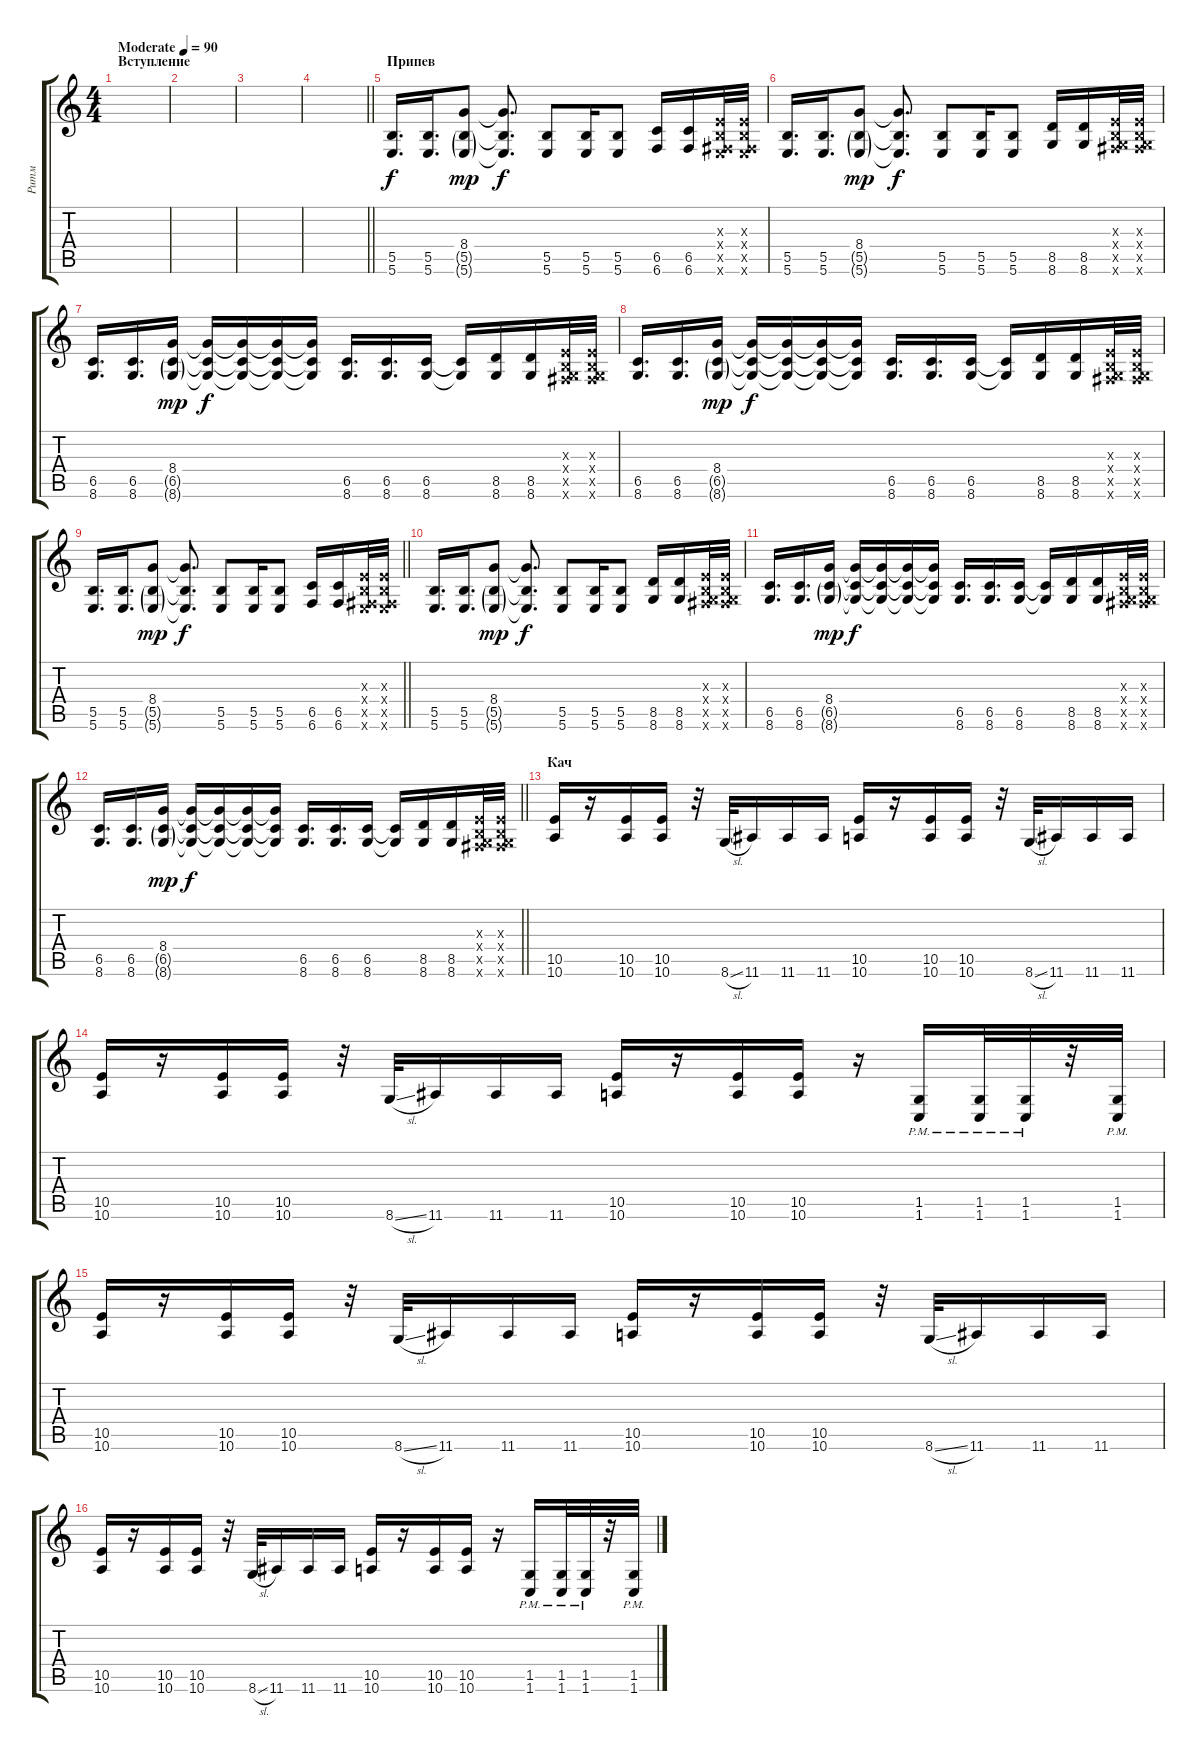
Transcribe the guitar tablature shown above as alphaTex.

\track ("Ритм" "Ритм") {instrument distortionguitar}
\staff {score tabs}
\tuning (Db4 Ab3 E3 B2 Gb2 B1) {hide}
\ts (4 4)
\section ("" "Вступление")
\tempo (90 "Moderate")
\clef g2
\ks c
|
|
|
\barLineRight lightlight
|
\section ("" "Припев")
(5.5 5.6).16{d} (5.5 5.6).16{d} (8.4 5.5{g} 5.6{g}).8{dy mp} (8.4{t} 5.5{t} 5.6{t}).8{d dy f} (5.5 5.6).8 (5.5 5.6).16 (5.5 5.6).8 (6.5 6.6).16 (6.5 6.6).16 (0.3{x} 0.4{x} 0.5{x} 5.6{x}).32 (0.3{x} 0.4{x} 0.5{x} 5.6{x}).32 |
(5.5 5.6).16{d} (5.5 5.6).16{d} (8.4 5.5{g} 5.6{g}).8{dy mp} (8.4{t} 5.5{t} 5.6{t}).8{d dy f} (5.5 5.6).8 (5.5 5.6).16 (5.5 5.6).8 (8.5 8.6).16 (8.5 8.6).16 (0.3{x} 0.4{x} 0.5{x} 8.6{x}).32 (0.3{x} 0.4{x} 0.5{x} 8.6{x}).32 |
(6.5 8.6).16{d} (6.5 8.6).16{d} (8.4 6.5{g} 8.6{g}).16{dy mp} (8.4{t} 6.5{t} 8.6{t}).16{dy f} (8.4{t} 6.5{t} 8.6{t}).16 (8.4{t} 6.5{t} 8.6{t}).16 (8.4{t} 6.5{t} 8.6{t}).16 (6.5 8.6).16{d} (6.5 8.6).16{d} (6.5 8.6).16 (6.5{t} 8.6{t}).16 (8.5 8.6).16 (8.5 8.6).16 (0.3{x} 0.4{x} 0.5{x} 8.6{x}).32 (0.3{x} 0.4{x} 0.5{x} 8.6{x}).32 |
(6.5 8.6).16{d} (6.5 8.6).16{d} (8.4 6.5{g} 8.6{g}).16{dy mp} (8.4{t} 6.5{t} 8.6{t}).16{dy f} (8.4{t} 6.5{t} 8.6{t}).16 (8.4{t} 6.5{t} 8.6{t}).16 (8.4{t} 6.5{t} 8.6{t}).16 (6.5 8.6).16{d} (6.5 8.6).16{d} (6.5 8.6).16 (6.5{t} 8.6{t}).16 (8.5 8.6).16 (8.5 8.6).16 (0.3{x} 0.4{x} 0.5{x} 8.6{x}).32 (0.3{x} 0.4{x} 0.5{x} 8.6{x}).32 |
\barLineRight lightlight
(5.5 5.6).16{d} (5.5 5.6).16{d} (8.4 5.5{g} 5.6{g}).8{dy mp} (8.4{t} 5.5{t} 5.6{t}).8{d dy f} (5.5 5.6).8 (5.5 5.6).16 (5.5 5.6).8 (6.5 6.6).16 (6.5 6.6).16 (0.3{x} 0.4{x} 0.5{x} 5.6{x}).32 (0.3{x} 0.4{x} 0.5{x} 5.6{x}).32 |
(5.5 5.6).16{d} (5.5 5.6).16{d} (8.4 5.5{g} 5.6{g}).8{dy mp} (8.4{t} 5.5{t} 5.6{t}).8{d dy f} (5.5 5.6).8 (5.5 5.6).16 (5.5 5.6).8 (8.5 8.6).16 (8.5 8.6).16 (0.3{x} 0.4{x} 0.5{x} 8.6{x}).32 (0.3{x} 0.4{x} 0.5{x} 8.6{x}).32 |
(6.5 8.6).16{d} (6.5 8.6).16{d} (8.4 6.5{g} 8.6{g}).16{dy mp} (8.4{t} 6.5{t} 8.6{t}).16{dy f} (8.4{t} 6.5{t} 8.6{t}).16 (8.4{t} 6.5{t} 8.6{t}).16 (8.4{t} 6.5{t} 8.6{t}).16 (6.5 8.6).16{d} (6.5 8.6).16{d} (6.5 8.6).16 (6.5{t} 8.6{t}).16 (8.5 8.6).16 (8.5 8.6).16 (0.3{x} 0.4{x} 0.5{x} 8.6{x}).32 (0.3{x} 0.4{x} 0.5{x} 8.6{x}).32 |
\barLineRight lightlight
(6.5 8.6).16{d} (6.5 8.6).16{d} (8.4 6.5{g} 8.6{g}).16{dy mp} (8.4{t} 6.5{t} 8.6{t}).16{dy f} (8.4{t} 6.5{t} 8.6{t}).16 (8.4{t} 6.5{t} 8.6{t}).16 (8.4{t} 6.5{t} 8.6{t}).16 (6.5 8.6).16{d} (6.5 8.6).16{d} (6.5 8.6).16 (6.5{t} 8.6{t}).16 (8.5 8.6).16 (8.5 8.6).16 (0.3{x} 0.4{x} 0.5{x} 8.6{x}).32 (0.3{x} 0.4{x} 0.5{x} 8.6{x}).32 |
\section ("" "Кач")
(10.5 10.6).16 r.16 (10.5 10.6).16 (10.5 10.6).16 r.32 8.6{sl}.32 11.6.16 11.6.16 11.6.16 (10.5 10.6).16 r.16 (10.5 10.6).16 (10.5 10.6).16 r.32 8.6{sl}.32 11.6.16 11.6.16 11.6.16 |
(10.5 10.6).16 r.16 (10.5 10.6).16 (10.5 10.6).16 r.32 8.6{sl}.32 11.6.16 11.6.16 11.6.16 (10.5 10.6).16 r.16 (10.5 10.6).16 (10.5 10.6).16 r.16 (1.5{pm} 1.6{pm}).16 (1.5{pm} 1.6{pm}).32 (1.5{pm} 1.6{pm}).32 r.32 (1.5{pm} 1.6{pm}).32 |
(10.5 10.6).16 r.16 (10.5 10.6).16 (10.5 10.6).16 r.32 8.6{sl}.32 11.6.16 11.6.16 11.6.16 (10.5 10.6).16 r.16 (10.5 10.6).16 (10.5 10.6).16 r.32 8.6{sl}.32 11.6.16 11.6.16 11.6.16 |
(10.5 10.6).16 r.16 (10.5 10.6).16 (10.5 10.6).16 r.32 8.6{sl}.32 11.6.16 11.6.16 11.6.16 (10.5 10.6).16 r.16 (10.5 10.6).16 (10.5 10.6).16 r.16 (1.5{pm} 1.6{pm}).16 (1.5{pm} 1.6{pm}).32 (1.5{pm} 1.6{pm}).32 r.32 (1.5{pm} 1.6{pm}).32
